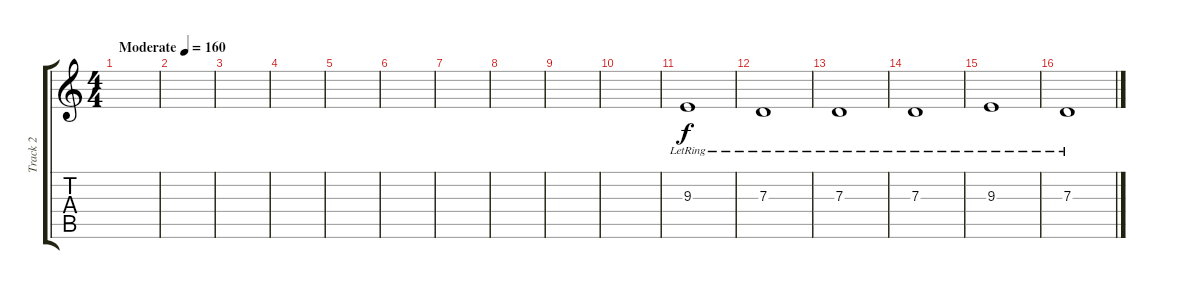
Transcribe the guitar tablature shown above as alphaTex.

\track ("Track 2" "Track 2") {instrument oboe}
\staff {score tabs}
\tuning (E4 B3 G3 D3 A2 E2) {hide}
\ts (4 4)
\tempo (160 "Moderate")
\clef g2
\ks c
|
|
|
|
|
|
|
|
|
|
9.3{lr}.1 |
7.3{lr}.1 |
7.3{lr}.1 |
7.3{lr}.1 |
9.3{lr}.1 |
7.3{lr}.1
